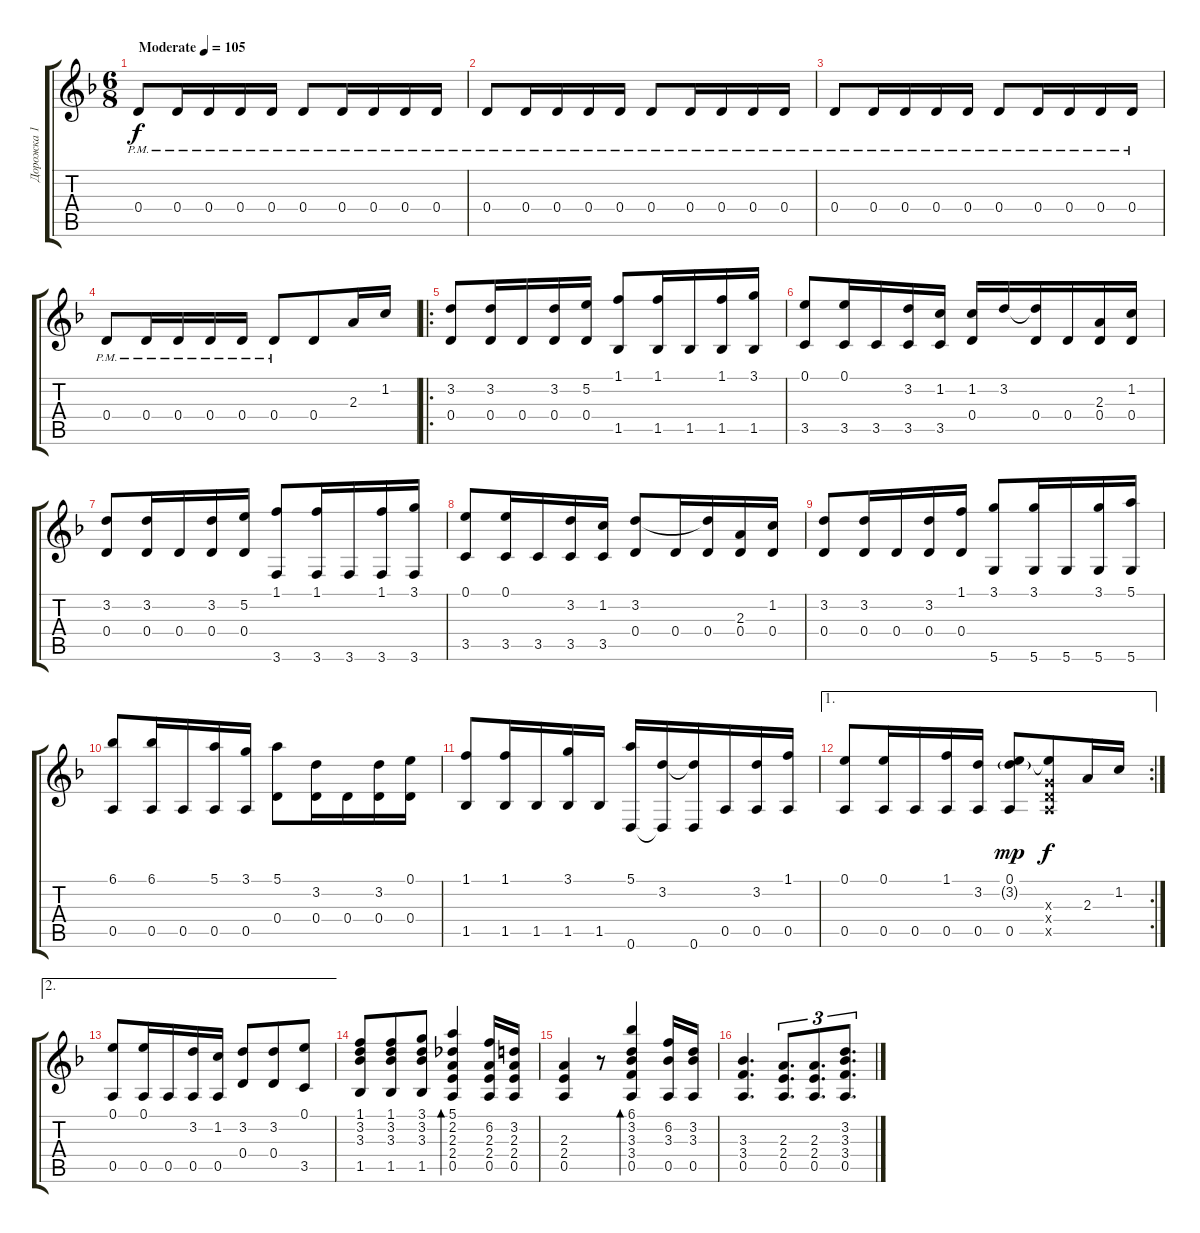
\track ("Дорожка 1" "Дорожка 1") {instrument acousticguitarnylon}
\staff {score tabs}
\tuning (E4 B3 G3 D3 A2 D2) {hide}
\ts (6 8)
\tempo (105 "Moderate")
\clef g2
\ks f
0.4{pm}.8{dy f instrument acousticguitarnylon} 0.4{pm}.16 0.4{pm}.16 0.4{pm}.16 0.4{pm}.16 0.4{pm}.8 0.4{pm}.16 0.4{pm}.16 0.4{pm}.16 0.4{pm}.16 |
0.4{pm}.8 0.4{pm}.16 0.4{pm}.16 0.4{pm}.16 0.4{pm}.16 0.4{pm}.8 0.4{pm}.16 0.4{pm}.16 0.4{pm}.16 0.4{pm}.16 |
0.4{pm}.8 0.4{pm}.16 0.4{pm}.16 0.4{pm}.16 0.4{pm}.16 0.4{pm}.8 0.4{pm}.16 0.4{pm}.16 0.4{pm}.16 0.4{pm}.16 |
0.4{pm}.8 0.4{pm}.16 0.4{pm}.16 0.4{pm}.16 0.4{pm}.16 0.4{pm}.8 0.4.8 2.3.16 1.2.16 |
\ro
(3.2 0.4).8 (3.2 0.4).16 0.4.16 (3.2 0.4).16 (5.2 0.4).16 (1.1 1.5).8 (1.1 1.5).16 1.5.16 (1.1 1.5).16 (3.1 1.5).16 |
(0.1 3.5).8 (0.1 3.5).16 3.5.16 (3.2 3.5).16 (1.2 3.5).16 (1.2 0.4).16 3.2.16 (3.2{t} 0.4).16 0.4.16 (2.3 0.4).16 (1.2 0.4).16 |
(3.2 0.4).8 (3.2 0.4).16 0.4.16 (3.2 0.4).16 (5.2 0.4).16 (1.1 3.6).8 (1.1 3.6).16 3.6.16 (1.1 3.6).16 (3.1 3.6).16 |
(0.1 3.5).8 (0.1 3.5).16 3.5.16 (3.2 3.5).16 (1.2 3.5).16 (3.2 0.4).8 0.4.16 (3.2{t} 0.4).16 (2.3 0.4).16 (1.2 0.4).16 |
(3.2 0.4).8 (3.2 0.4).16 0.4.16 (3.2 0.4).16 (1.1 0.4).16 (3.1 5.6).8 (3.1 5.6).16 5.6.16 (3.1 5.6).16 (5.1 5.6).16 |
(6.1 0.5).8 (6.1 0.5).16 0.5.16 (5.1 0.5).16 (3.1 0.5).16 (5.1 0.4).8 (3.2 0.4).16 0.4.16 (3.2 0.4).16 (0.1 0.4).16 |
(1.1 1.5).8 (1.1 1.5).16 1.5.16 (3.1 1.5).16 1.5.16 (5.1 0.6).16 (3.2 0.6{t}).16 (3.2{t} 0.6).16 0.5.16 (3.2 0.5).16 (1.1 0.5).16 |
\ae 1
\rc 2
(0.1 0.5).8 (0.1 0.5).16 0.5.16 (1.1 0.5).16 (3.2 0.5).16 (0.1 3.2{g} 0.5).8{dy mp} (0.1{t} 0.3{x} 0.4{x} 0.5{x}).8{dy f} 2.3.16 1.2.16 |
\ae 2
(0.1 0.5).8 (0.1 0.5).16 0.5.16 (3.2 0.5).16 (1.2 0.5).16 (3.2 0.4).8 (3.2 0.4).8 (0.1 3.5).8 |
(1.1 3.2 3.3 1.5).8 (1.1 3.2 3.3 1.5).8 (3.1 3.2 3.3 1.5).8 (5.1 2.2 2.3 2.4 0.5).4{bd 60} (6.2 2.3 2.4 0.5).16 (3.2 2.3 2.4 0.5).16 |
(2.3 2.4 0.5).4 r.8 (6.1 3.2 3.3 3.4 0.5).4{bd 60} (6.2 3.3 0.5).16 (3.2 3.3 0.5).16 |
(3.3 3.4 0.5).4{d} (2.3 2.4 0.5).8{d tu (3 2)} (2.3 2.4 0.5).8{d tu (3 2)} (3.2 3.3 3.4 0.5).8{d tu (3 2)}
